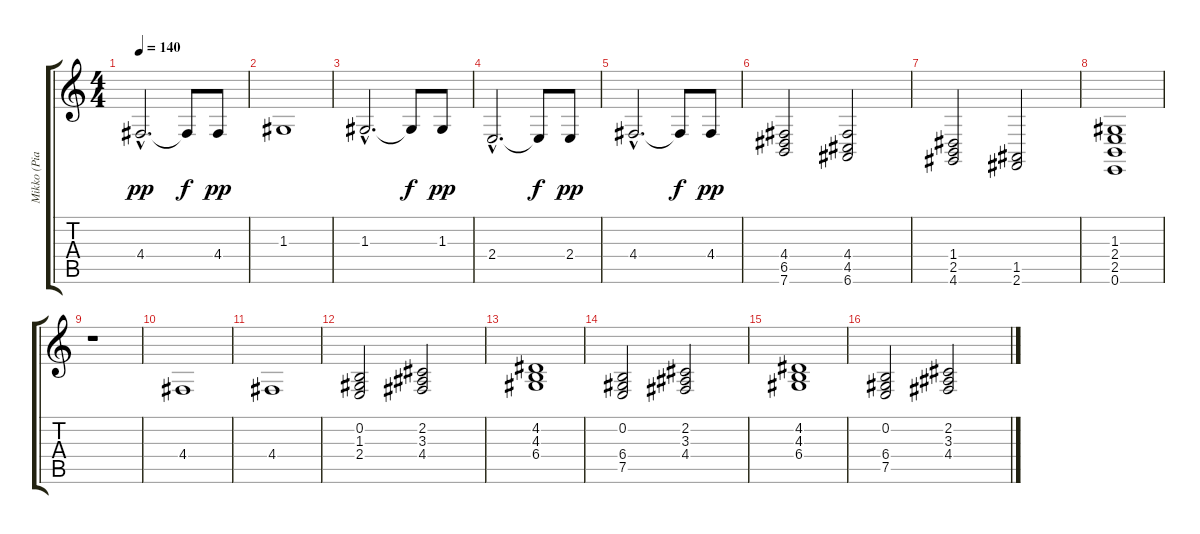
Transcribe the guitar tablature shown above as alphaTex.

\track ("Mikko (Piano)" "Mikko (Pia") {instrument acousticgrandpiano}
\staff {score tabs}
\tuning (E4 B3 G3 D3 A2 E2) {hide}
\ts (4 4)
\tempo 140
\clef g2
\ks c
4.4{hac}.2{d dy pp} 4.4{t}.8{dy f} 4.4.8{dy pp} |
1.3.1 |
1.3{hac}.2{d} 1.3{t}.8{dy f} 1.3.8{dy pp} |
2.4{hac}.2{d volume 10 instrument acousticgrandpiano} 2.4{t}.8{dy f} 2.4.8{dy pp} |
4.4{hac}.2{d} 4.4{t}.8{dy f} 4.4.8{dy pp} |
(4.4 6.5 7.6).2 (4.4 4.5 6.6).2 |
(1.4 2.5 4.6).2 (1.5 2.6).2 |
(1.3 2.4 2.5 0.6).1{volume 10 instrument acousticgrandpiano} |
r.1 |
4.4.1 |
4.4.1 |
(0.2 1.3 2.4).2{volume 10 instrument acousticgrandpiano} (2.2 3.3 4.4).2 |
(4.2 4.3 6.4).1 |
(0.2 6.4 7.5).2 (2.2 3.3 4.4).2 |
(4.2 4.3 6.4).1 |
(0.2 6.4 7.5).2 (2.2 3.3 4.4).2
